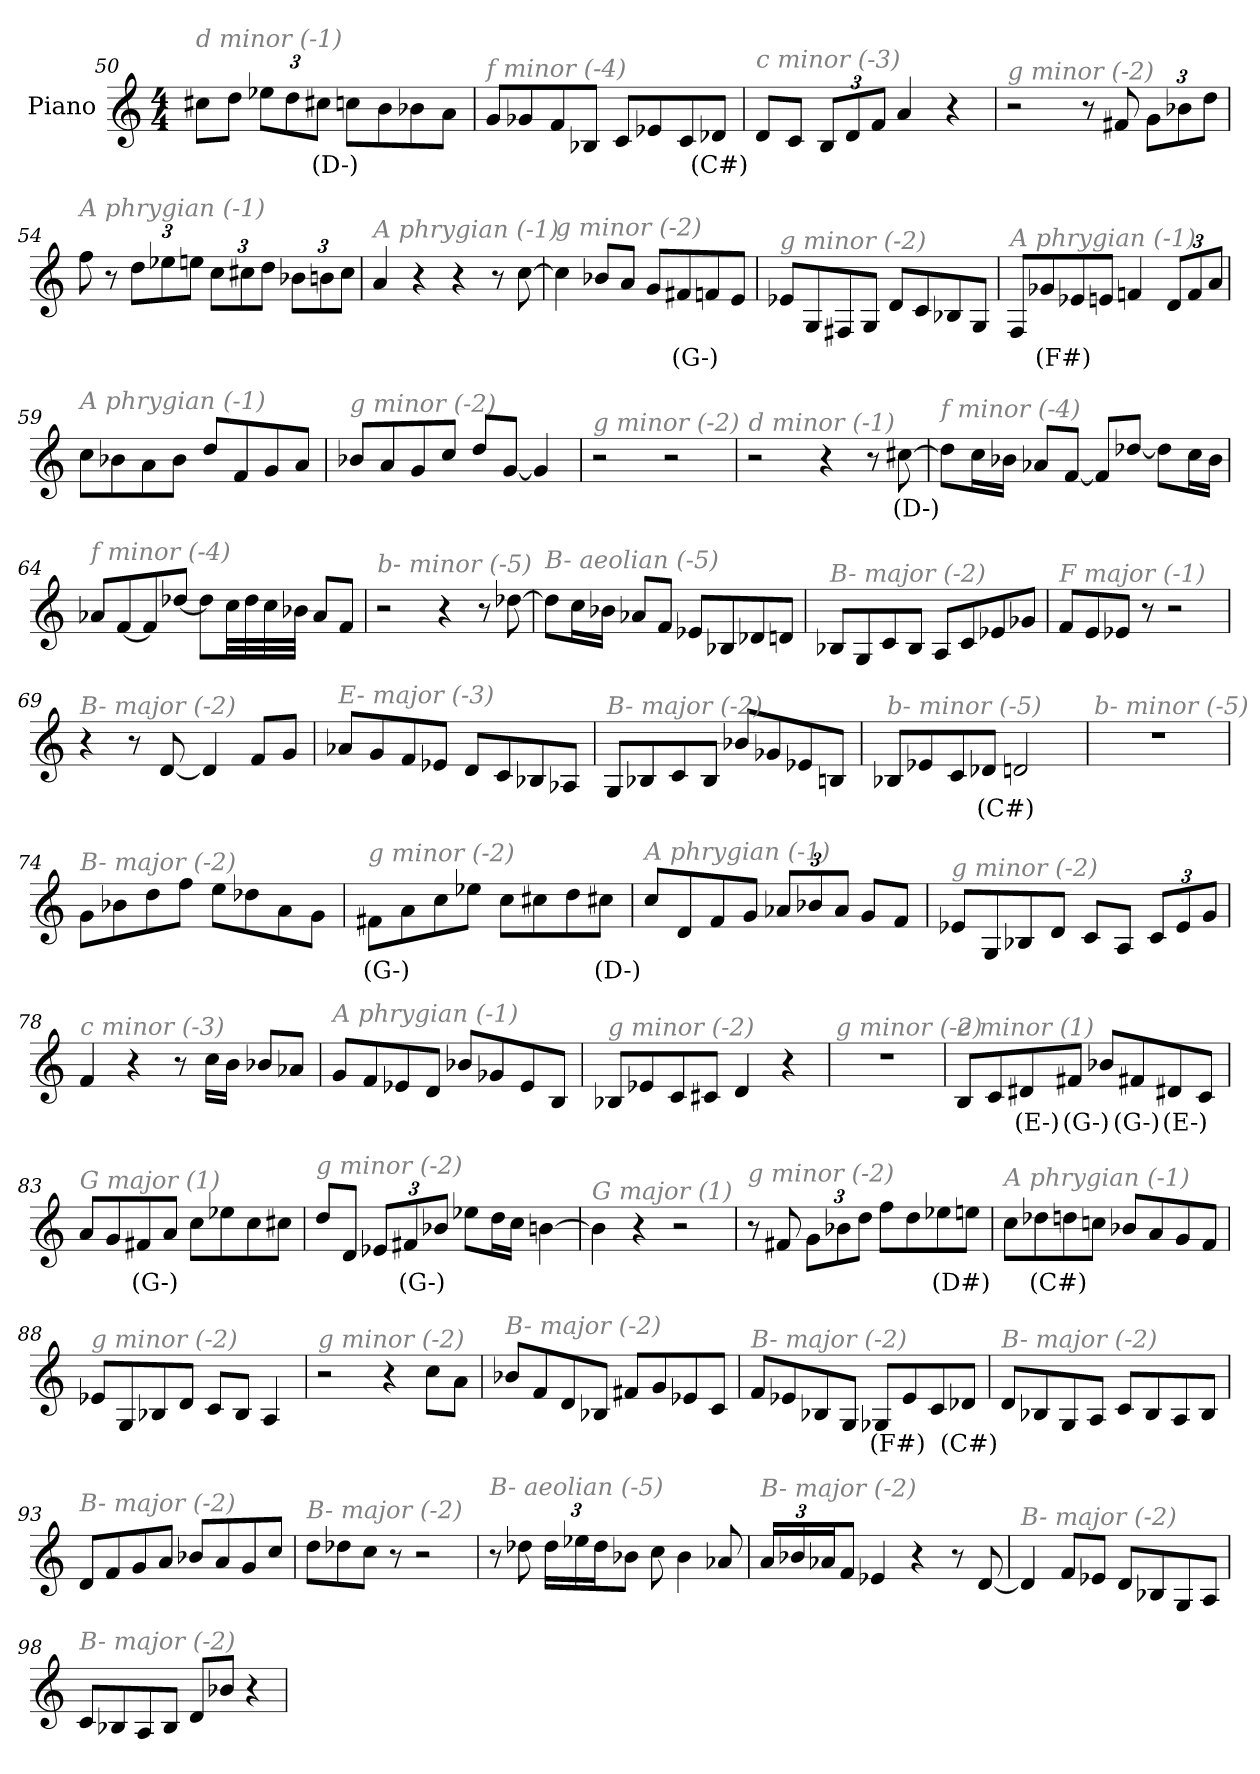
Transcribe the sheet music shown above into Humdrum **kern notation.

**kern	**text
*part1	*part1
*staff1	*staff1
*I"Piano	*
*I'Pno	*
*clefG2	*
*k[]	*
*M4/4	*
=50	=50
!LO:TX:i:color=#808080:t=d minor (-1)	!
8cc#X\L	.
8dd\J	.
*Xbrackettup	*
12ee-X\L	.
12dd\	.
12cc#Xi\J	(D-)
8ccn\L	.
8b\	.
8b-X\	.
8a\J	.
=51	=51
!LO:TX:i:color=#808080:t=f minor (-4)	!
8g/L	.
8g-X/	.
8f/	.
8B-X/J	.
8c/L	.
8e-X/	.
8c/	.
8d-Xi/J	(C#)
!!LO:LB:g=z
=52	=52
!LO:TX:i:color=#808080:t=c minor (-3)	!
8d/L	.
8c/J	.
12B/L	.
12d/	.
12f/J	.
4a/	.
4r	.
=53	=53
!LO:TX:i:color=#808080:t=g minor (-2)	!
2r	.
8r	.
8f#X/	.
12g\L	.
12b-X\	.
12dd\J	.
=54	=54
!LO:TX:i:color=#808080:t=A phrygian (-1)	!
8ff\	.
8r	.
12dd\L	.
12ee-X\	.
12een\J	.
12cc\L	.
12cc#X\	.
12dd\J	.
12b-X\L	.
12bn\	.
12cc#\J	.
=55	=55
!LO:TX:i:color=#808080:t=A phrygian (-1)	!
4a/	.
4r	.
4r	.
8r	.
[8cc\	.
!!LO:LB:g=z
=56	=56
!LO:TX:i:color=#808080:t=g minor (-2)	!
4cc\]	.
8b-X/L	.
8a/J	.
8g/L	.
8f#Xi/	(G-)
8f/	.
8e/J	.
=57	=57
!LO:TX:i:color=#808080:t=g minor (-2)	!
8e-X/L	.
8G/	.
8F#X/	.
8G/J	.
8d/L	.
8c/	.
8B-X/	.
8G/J	.
=58	=58
!LO:TX:i:color=#808080:t=A phrygian (-1)	!
8F/L	.
8g-Xi/	(F#)
8e-X/	.
8en/J	.
4fn/	.
12d/L	.
12f/	.
12a/J	.
=59	=59
!LO:TX:i:color=#808080:t=A phrygian (-1)	!
8cc\L	.
8b-X\	.
8a\	.
8b-\J	.
8dd/L	.
8f/	.
8g/	.
8a/J	.
!!LO:LB:g=z
=60	=60
!LO:TX:i:color=#808080:t=g minor (-2)	!
8b-X/L	.
8a/	.
8g/	.
8cc/J	.
8dd/L	.
[8g/J	.
4g/]	.
=61	=61
!LO:TX:i:color=#808080:t=g minor (-2)	!
2r	.
2r	.
=62	=62
!LO:TX:i:color=#808080:t=d minor (-1)	!
2r	.
4r	.
8r	.
[8cc#Xi\	(D-)
=63	=63
!LO:TX:i:color=#808080:t=f minor (-4)	!
8dd-\L]	.
16cc\L	.
16b-X\JJ	.
8a-X/L	.
[8f/J	.
8f/L]	.
[8dd-X/J	.
8dd-\L]	.
16cc\L	.
16b-\JJ	.
!!LO:LB:g=z
=64	=64
!LO:TX:i:color=#808080:t=f minor (-4)	!
8a-X/L	.
[8f/	.
8f/]	.
[8dd-X/J	.
8dd-\L]	.
32cc\LL	.
32dd-\	.
32cc\	.
32b-X\JJJ	.
8a-/L	.
8f/J	.
=65	=65
!LO:TX:i:color=#808080:t=b- minor (-5)	!
2r	.
4r	.
8r	.
[8dd-X\	.
=66	=66
!LO:TX:i:color=#808080:t=B- aeolian (-5)	!
8dd-\L]	.
16cc\L	.
16b-X\JJ	.
8a-X/L	.
8f/J	.
8e-X/L	.
8B-X/	.
8d-X/	.
8dn/J	.
=67	=67
!LO:TX:i:color=#808080:t=B- major (-2)	!
8B-X/L	.
8G/	.
8c/	.
8B-/J	.
8A/L	.
8c/	.
8e-X/	.
8g-X/J	.
!!LO:LB:g=z
=68	=68
!LO:TX:i:color=#808080:t=F major (-1)	!
8f/L	.
8e/	.
8e-X/J	.
8r	.
2r	.
=69	=69
!LO:TX:i:color=#808080:t=B- major (-2)	!
4r	.
8r	.
[8d/	.
4d/]	.
8f/L	.
8g/J	.
=70	=70
!LO:TX:i:color=#808080:t=E- major (-3)	!
8a-X/L	.
8g/	.
8f/	.
8e-X/J	.
8d/L	.
8c/	.
8B-X/	.
8A-X/J	.
=71	=71
!LO:TX:i:color=#808080:t=B- major (-2)	!
8G/L	.
8B-X/	.
8c/	.
8B-/J	.
8b-X/L	.
8g-X/	.
8e-X/	.
8Bn/J	.
=72	=72
!LO:TX:i:color=#808080:t=b- minor (-5)	!
8B-X/L	.
8e-X/	.
8c/	.
8d-Xi/J	(C#)
2d/	.
!!LO:LB:g=z
=73	=73
!LO:TX:i:color=#808080:t=b- minor (-5)	!
1r	.
=74	=74
!LO:TX:i:color=#808080:t=B- major (-2)	!
8g\L	.
8b-X\	.
8dd\	.
8ff\J	.
8ee\L	.
8dd-X\	.
8a\	.
8g\J	.
=75	=75
!LO:TX:i:color=#808080:t=g minor (-2)	!
8f#Xi\L	(G-)
8a\	.
8cc\	.
8ee-X\J	.
8cc\L	.
8cc#X\	.
8dd\	.
8cc#Xi\J	(D-)
=76	=76
!LO:TX:i:color=#808080:t=A phrygian (-1)	!
8cc/L	.
8d/	.
8f/	.
8g/J	.
12a-X/L	.
12b-X/	.
12a-/J	.
8g/L	.
8f/J	.
!!LO:LB:g=z
=77	=77
!LO:TX:i:color=#808080:t=g minor (-2)	!
8e-X/L	.
8G/	.
8B-X/	.
8d/J	.
8c/L	.
8A/J	.
12c/L	.
12e-/	.
12g/J	.
=78	=78
!LO:TX:i:color=#808080:t=c minor (-3)	!
4f/	.
4r	.
8r	.
16cc\LL	.
16b\JJ	.
8b-X/L	.
8a-X/J	.
=79	=79
!LO:TX:i:color=#808080:t=A phrygian (-1)	!
8g/L	.
8f/	.
8e-X/	.
8d/J	.
8b-X/L	.
8g-X/	.
8e-/	.
8B/J	.
=80	=80
!LO:TX:i:color=#808080:t=g minor (-2)	!
8B-X/L	.
8e-X/	.
8c/	.
8c#X/J	.
4d/	.
4r	.
!!LO:LB:g=z
=81	=81
!LO:TX:i:color=#808080:t=g minor (-2)	!
1r	.
=82	=82
!LO:TX:i:color=#808080:t=e minor (1)	!
8B/L	.
8c/	.
8d#Xi/	(E-)
8f#Xi/J	(G-)
8b-X/L	.
8f#Xi/	(G-)
8d#Xi/	(E-)
8c/J	.
=83	=83
!LO:TX:i:color=#808080:t=G major (1)	!
8a/L	.
8g/	.
8f#Xi/	(G-)
8a/J	.
8cc\L	.
8ee-X\	.
8cc\	.
8cc#X\J	.
!!LO:LB:g=z
=84	=84
!LO:TX:i:color=#808080:t=g minor (-2)	!
8dd/L	.
8d/J	.
12e-X/L	.
12f#Xi/	(G-)
12b-X/J	.
8ee-X\L	.
16dd\L	.
16cc\JJ	.
[4bn\	.
=85	=85
!LO:TX:i:color=#808080:t=G major (1)	!
4b\]	.
4r	.
2r	.
=86	=86
!LO:TX:i:color=#808080:t=g minor (-2)	!
8r	.
8f#X/	.
12g\L	.
12b-X\	.
12dd\J	.
8ff\L	.
8dd\	.
8ee-Xi\	(D#)
8ee\J	.
=87	=87
!LO:TX:i:color=#808080:t=A phrygian (-1)	!
8cc\L	.
8dd-Xi\	(C#)
8dd\	.
8ccn\J	.
8b-X/L	.
8a/	.
8g/	.
8f/J	.
!!LO:PB:g=z
=88	=88
!LO:TX:i:color=#808080:t=g minor (-2)	!
8e-X/L	.
8G/	.
8B-X/	.
8d/J	.
8c/L	.
8B-/J	.
4A/	.
=89	=89
!LO:TX:i:color=#808080:t=g minor (-2)	!
2r	.
4r	.
8cc\L	.
8a\J	.
=90	=90
!LO:TX:i:color=#808080:t=B- major (-2)	!
8b-X/L	.
8f/	.
8d/	.
8B-X/J	.
8f#X/L	.
8g/	.
8e-X/	.
8c/J	.
=91	=91
!LO:TX:i:color=#808080:t=B- major (-2)	!
8f/L	.
8e-X/	.
8B-X/	.
8G/J	.
8G-Xi/L	(F#)
8e-/	.
8c/	.
8d-Xi/J	(C#)
!!LO:LB:g=z
=92	=92
!LO:TX:i:color=#808080:t=B- major (-2)	!
8d/L	.
8B-X/	.
8G/	.
8A/J	.
8c/L	.
8B-/	.
8A/	.
8B-/J	.
=93	=93
!LO:TX:i:color=#808080:t=B- major (-2)	!
8d/L	.
8f/	.
8g/	.
8a/J	.
8b-X/L	.
8a/	.
8g/	.
8cc/J	.
=94	=94
!LO:TX:i:color=#808080:t=B- major (-2)	!
8dd\L	.
8dd-X\	.
8cc\J	.
8r	.
2r	.
=95	=95
!LO:TX:i:color=#808080:t=B- aeolian (-5)	!
8r	.
8dd-X\	.
24dd-\LL	.
24ee-X\	.
24dd-\J	.
8b-X\J	.
8cc\	.
4b-\	.
8a-X/	.
!!LO:LB:g=z
=96	=96
!LO:TX:i:color=#808080:t=B- major (-2)	!
24a/LL	.
24b-X/	.
24a-X/J	.
8f/J	.
4e-X/	.
4r	.
8r	.
[8d/	.
=97	=97
!LO:TX:i:color=#808080:t=B- major (-2)	!
4d/]	.
8f/L	.
8e-X/J	.
8d/L	.
8B-X/	.
8G/	.
8A/J	.
=98	=98
!LO:TX:i:color=#808080:t=B- major (-2)	!
8c/L	.
8B-X/	.
8A/	.
8B-/J	.
8d/L	.
8b-X/J	.
4r	.
=	=
*-	*-
